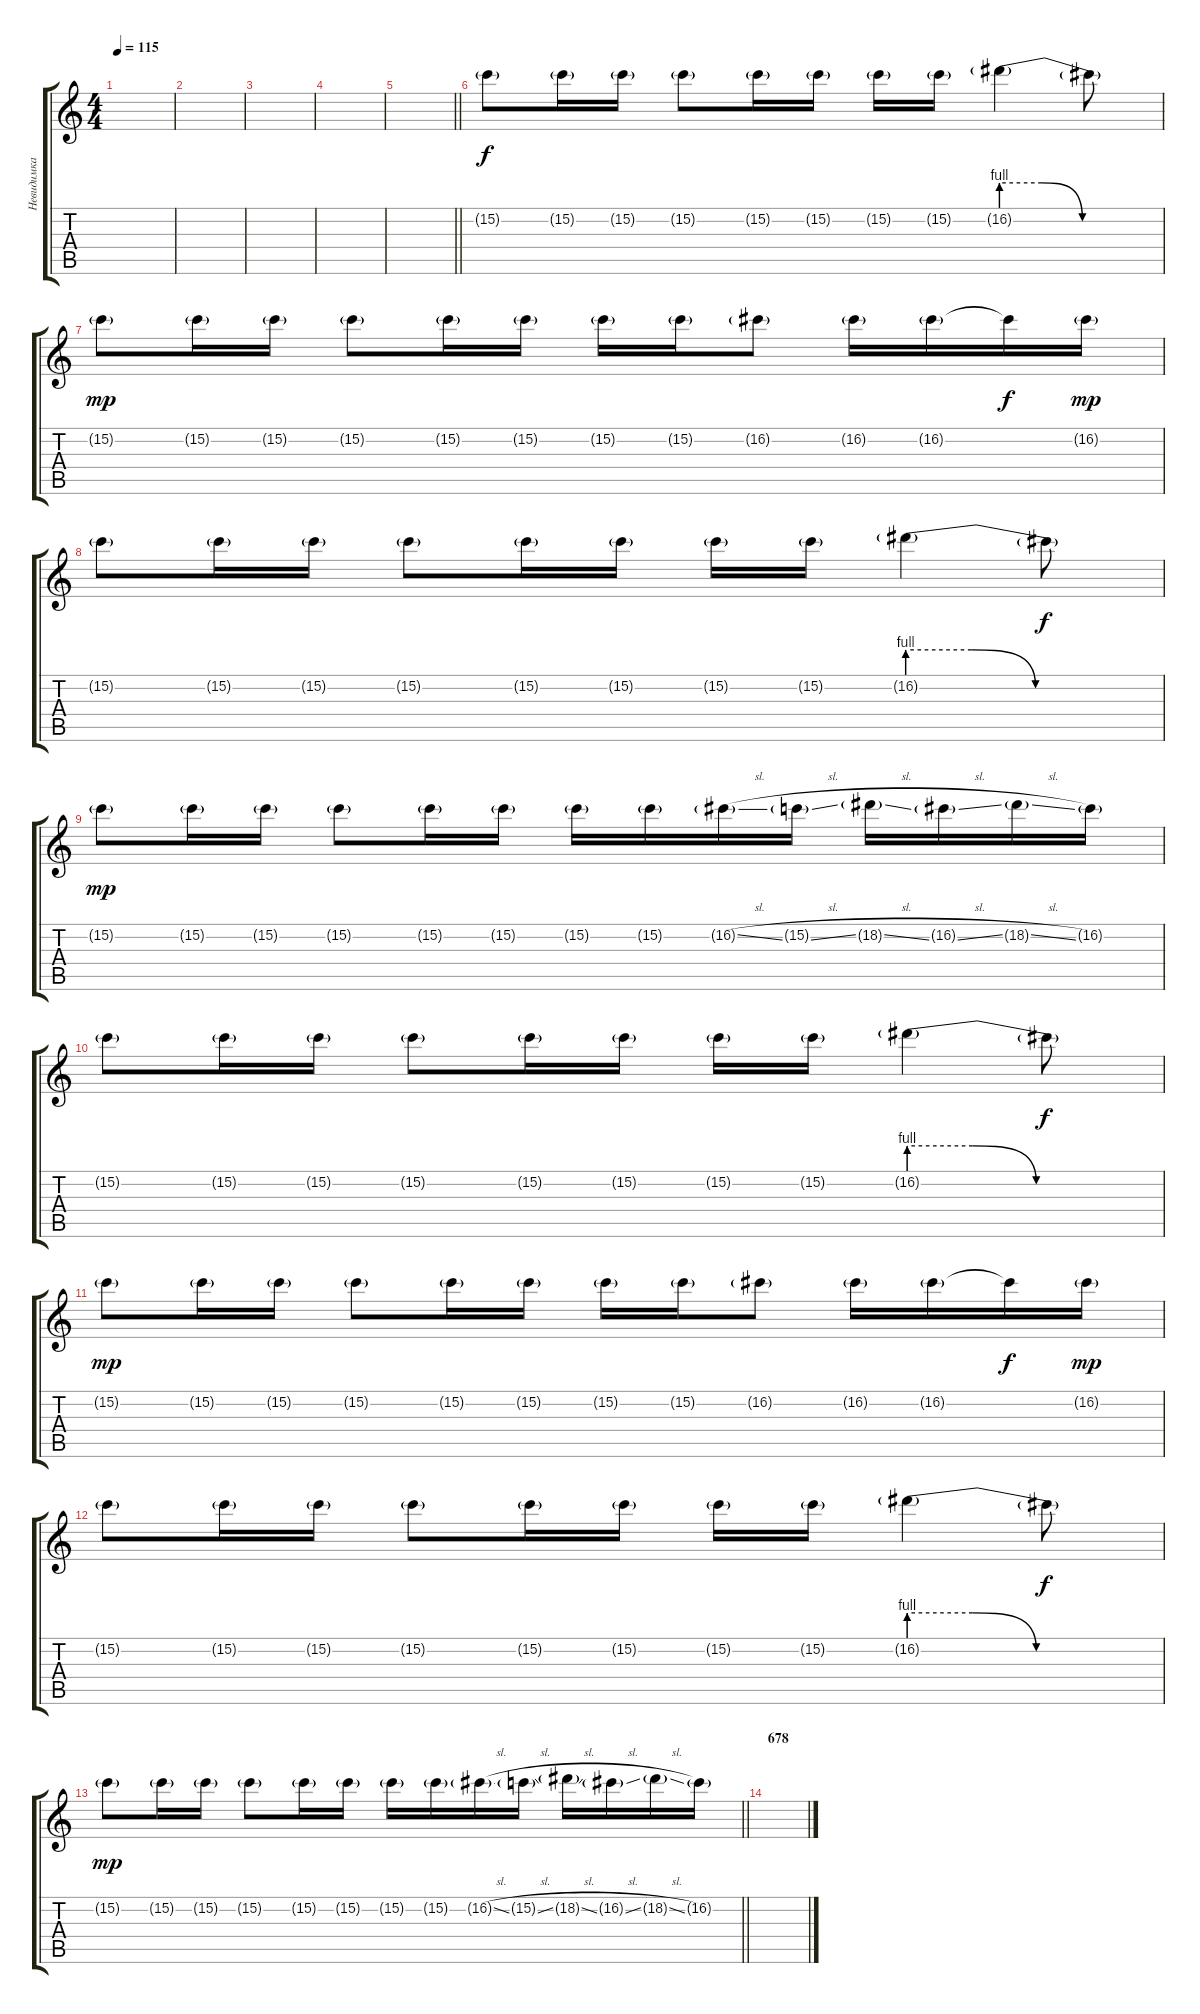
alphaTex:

\track ("Невидимка" "Невидимка") {instrument distortionguitar}
\staff {score tabs}
\tuning (D4 A3 F3 C3 G2 C2) {hide}
\ts (4 4)
\tempo 115
\clef g2
\ks c
|
|
|
|
\barLineRight lightlight
|
15.2{g}.8 15.2{g}.16 15.2{g}.16 15.2{g}.8 15.2{g}.16 15.2{g}.16 15.2{g}.16 15.2{g}.16 16.2{be (custom 0 4 15 4 30 0 60 0) g}.4 16.2{t}.8{dy f} |
15.2{g}.8{dy mp} 15.2{g}.16 15.2{g}.16 15.2{g}.8 15.2{g}.16 15.2{g}.16 15.2{g}.16 15.2{g}.16 16.2{g}.8 16.2{g}.16 16.2{g}.16 16.2{t}.16{dy f} 16.2{g}.16{dy mp} |
15.2{g}.8 15.2{g}.16 15.2{g}.16 15.2{g}.8 15.2{g}.16 15.2{g}.16 15.2{g}.16 15.2{g}.16 16.2{be (custom 0 4 15 4 30 0 60 0) g}.4 16.2{t}.8{dy f} |
15.2{g}.8{dy mp} 15.2{g}.16 15.2{g}.16 15.2{g}.8 15.2{g}.16 15.2{g}.16 15.2{g}.16 15.2{g}.16 16.2{sl g}.16 15.2{sl g}.16 18.2{sl g}.16 16.2{sl g}.16 18.2{sl g}.16 16.2{g}.16 |
15.2{g}.8 15.2{g}.16 15.2{g}.16 15.2{g}.8 15.2{g}.16 15.2{g}.16 15.2{g}.16 15.2{g}.16 16.2{be (custom 0 4 15 4 30 0 60 0) g}.4 16.2{t}.8{dy f} |
15.2{g}.8{dy mp} 15.2{g}.16 15.2{g}.16 15.2{g}.8 15.2{g}.16 15.2{g}.16 15.2{g}.16 15.2{g}.16 16.2{g}.8 16.2{g}.16 16.2{g}.16 16.2{t}.16{dy f} 16.2{g}.16{dy mp} |
15.2{g}.8 15.2{g}.16 15.2{g}.16 15.2{g}.8 15.2{g}.16 15.2{g}.16 15.2{g}.16 15.2{g}.16 16.2{be (custom 0 4 15 4 30 0 60 0) g}.4 16.2{t}.8{dy f} |
\barLineRight lightlight
15.2{g}.8{dy mp} 15.2{g}.16 15.2{g}.16 15.2{g}.8 15.2{g}.16 15.2{g}.16 15.2{g}.16 15.2{g}.16 16.2{sl g}.16 15.2{sl g}.16 18.2{sl g}.16 16.2{sl g}.16 18.2{sl g}.16 16.2{g}.16 |
\section ("" "678")
